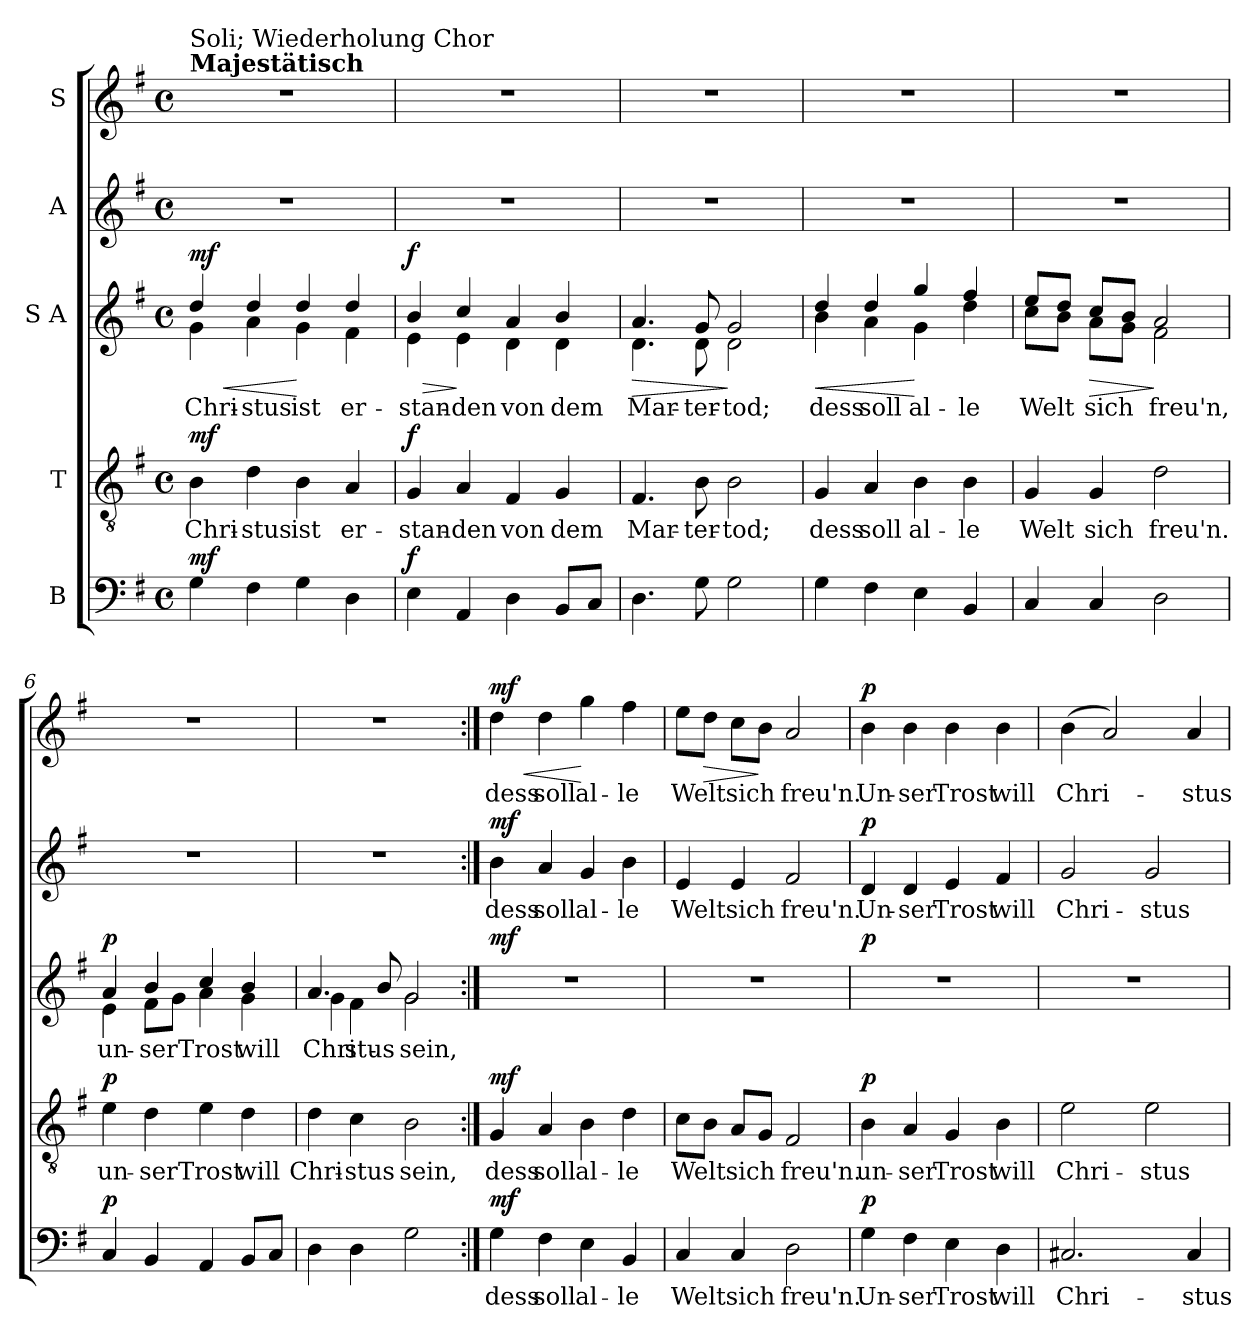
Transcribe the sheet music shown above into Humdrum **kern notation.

**kern	**text	**dynam	**kern	**text	**dynam	**kern	**text	**dynam	**kern	**text	**dynam	**kern	**text	**dynam
*part5	*part5	*part5	*part4	*part4	*part4	*part3	*part3	*part3	*part2	*part2	*part2	*part1	*part1	*part1
*staff5	*staff5	*staff5	*staff4	*staff4	*staff4	*staff3	*staff3	*staff3	*staff2	*staff2	*staff2	*staff1	*staff1	*staff1
*I"B	*	*	*I"T	*	*	*I"S A	*	*	*I"A	*	*	*I"S	*	*
*clefF4	*	*	*clefGv2	*	*	*clefG2	*	*	*clefG2	*	*	*clefG2	*	*
*k[f#]	*	*	*k[f#]	*	*	*k[f#]	*	*	*k[f#]	*	*	*k[f#]	*	*
*M4/4	*	*	*M4/4	*	*	*M4/4	*	*	*M4/4	*	*	*M4/4	*	*
*met(c)	*	*	*met(c)	*	*	*met(c)	*	*	*met(c)	*	*	*met(c)	*	*
=1	=1	=1	=1	=1	=1	=1	=1	=1	=1	=1	=1	=1	=1	=1
!	!	!	!	!	!	!	!	!	!	!	!	!LO:TX:a:B:t=Majestätisch	!	!
!	!	!	!	!	!	!	!	!	!	!	!	!LO:TX:a:t=Soli; Wiederholung Chor	!	!
!	!	!LO:DY:a	!	!LO:LY:b	!LO:DY:a	!	!LO:LY:b	!LO:HP:b	!	!	!	!	!	!
*	*	*	*	*	*	*^	*	*	*	*	*	*	*	*
!	!	!	!	!	!	!	!	!	!LO:DY:n=1:a	!	!	!	!	!	!
4G\	.	mf	4B\	Chri-	mf	4dd/	4g\	Chri-	< mf	1r	.	.	1r	.	.
!	!	!	!	!LO:LY:b	!	!	!	!LO:LY:b	!	!	!	!	!	!	!
4F#\	.	.	4d\	-stus	.	4dd/	4a\	-stus	.	.	.	.	.	.	.
!	!	!	!	!LO:LY:b	!	!	!	!LO:LY:b	!	!	!	!	!	!	!
4G\	.	.	4B\	ist	.	4dd/	4g\	ist	[	.	.	.	.	.	.
!	!	!	!	!LO:LY:b	!	!	!	!LO:LY:b	!	!	!	!	!	!	!
4D\	.	.	4A/	er-	.	4dd/	4f#\	er-	.	.	.	.	.	.	.
=2	=2	=2	=2	=2	=2	=2	=2	=2	=2	=2	=2	=2	=2	=2	=2
!	!	!LO:DY:a	!	!LO:LY:b	!LO:DY:a	!	!	!LO:LY:b	!LO:HP:b	!	!	!	!	!	!
!	!	!	!	!	!	!	!	!	!LO:DY:n=1:a	!	!	!	!	!	!
4E\	.	f	4G/	-stan-	f	4b/	4e\	-stan-	> f	1r	.	.	1r	.	.
!	!	!	!	!LO:LY:b	!	!	!	!LO:LY:b	!	!	!	!	!	!	!
4AA/	.	.	4A/	-den	.	4cc/	4e\	-den	]	.	.	.	.	.	.
!	!	!	!	!LO:LY:b	!	!	!	!LO:LY:b	!	!	!	!	!	!	!
4D\	.	.	4F#/	von	.	4a/	4d\	von	.	.	.	.	.	.	.
!	!	!	!	!LO:LY:b	!	!	!	!LO:LY:b	!	!	!	!	!	!	!
8BB/L	.	.	4G/	dem	.	4b/	4d\	dem	.	.	.	.	.	.	.
8C/J	.	.	.	.	.	.	.	.	.	.	.	.	.	.	.
=3	=3	=3	=3	=3	=3	=3	=3	=3	=3	=3	=3	=3	=3	=3	=3
!	!	!	!	!LO:LY:b	!	!	!	!LO:LY:b	!LO:HP:b	!	!	!	!	!	!
4.D\	.	.	4.F#/	Mar-	.	4.a/	4.d\	Mar-	>	1r	.	.	1r	.	.
!	!	!	!	!LO:LY:b	!	!	!	!LO:LY:b	!	!	!	!	!	!	!
8G\	.	.	8B\	-ter-	.	8g/	8d\	-ter-	.	.	.	.	.	.	.
!	!	!	!	!LO:LY:b	!	!	!	!LO:LY:b	!	!	!	!	!	!	!
2G\	.	.	2B\	-tod;	.	2g/	2d\	-tod;	]	.	.	.	.	.	.
!!LO:LB:g=z
=4	=4	=4	=4	=4	=4	=4	=4	=4	=4	=4	=4	=4	=4	=4	=4
!	!	!	!	!LO:LY:b	!	!	!	!LO:LY:b	!LO:HP:b	!	!	!	!	!	!
4G\	.	.	4G/	dess	.	4dd/	4b\	dess	<	1r	.	.	1r	.	.
!	!	!	!	!LO:LY:b	!	!	!	!LO:LY:b	!	!	!	!	!	!	!
4F#\	.	.	4A/	soll	.	4dd/	4a\	soll	.	.	.	.	.	.	.
!	!	!	!	!LO:LY:b	!	!	!	!LO:LY:b	!	!	!	!	!	!	!
4E\	.	.	4B\	al-	.	4gg/	4g\	al-	[	.	.	.	.	.	.
!	!	!	!	!LO:LY:b	!	!	!	!LO:LY:b	!	!	!	!	!	!	!
4BB/	.	.	4B\	-le	.	4ff#/	4dd\	-le	.	.	.	.	.	.	.
=5	=5	=5	=5	=5	=5	=5	=5	=5	=5	=5	=5	=5	=5	=5	=5
!	!	!	!	!LO:LY:b	!	!	!	!LO:LY:b	!	!	!	!	!	!	!
4C/	.	.	4G/	Welt	.	8ee/L	8cc\L	Welt	.	1r	.	.	1r	.	.
.	.	.	.	.	.	8dd/J	8b\J	.	.	.	.	.	.	.	.
!	!	!	!	!LO:LY:b	!	!	!	!LO:LY:b	!LO:HP:b	!	!	!	!	!	!
4C/	.	.	4G/	sich	.	8cc/L	8a\L	sich	>	.	.	.	.	.	.
.	.	.	.	.	.	8b/J	8g\J	.	.	.	.	.	.	.	.
!	!	!	!	!LO:LY:b	!	!	!	!LO:LY:b	!	!	!	!	!	!	!
2D\	.	.	2d\	freu'n.	.	2a/	2f#\	freu'n,	]	.	.	.	.	.	.
=6	=6	=6	=6	=6	=6	=6	=6	=6	=6	=6	=6	=6	=6	=6	=6
!	!	!LO:DY:a	!	!LO:LY:b	!LO:DY:a	!	!	!LO:LY:b	!LO:DY:a	!	!	!	!	!	!
4C/	.	p	4e\	un-	p	4a/	4e\	un-	p	1r	.	.	1r	.	.
!	!	!	!	!LO:LY:b	!	!	!	!LO:LY:b	!	!	!	!	!	!	!
4BB/	.	.	4d\	-ser	.	4b/	8f#\L	-ser	.	.	.	.	.	.	.
.	.	.	.	.	.	.	8g\J	.	.	.	.	.	.	.	.
!	!	!	!	!LO:LY:b	!	!	!	!LO:LY:b	!	!	!	!	!	!	!
4AA/	.	.	4e\	Trost	.	4cc/	4a\	Trost	.	.	.	.	.	.	.
!	!	!	!	!LO:LY:b	!	!	!	!LO:LY:b	!	!	!	!	!	!	!
8BB/L	.	.	4d\	will	.	4b/	4g\	will	.	.	.	.	.	.	.
8C/J	.	.	.	.	.	.	.	.	.	.	.	.	.	.	.
=7	=7	=7	=7	=7	=7	=7	=7	=7	=7	=7	=7	=7	=7	=7	=7
!	!	!	!	!LO:LY:b	!	!	!	!LO:LY:b	!	!	!	!	!	!	!
4D\	.	.	4d\	Chri-	.	4.a/	4g\	Chri-	.	1r	.	.	1r	.	.
!	!	!	!	!LO:LY:b	!	!	!	!LO:LY:b	!	!	!	!	!	!	!
4D\	.	.	4c\	-stus	.	.	4f#\	-stus	.	.	.	.	.	.	.
.	.	.	.	.	.	8b/	.	.	.	.	.	.	.	.	.
!	!	!	!	!LO:LY:b	!	!	!	!LO:LY:b	!	!	!	!	!	!	!
2G\	.	.	2B\	sein,	.	2g/	2g\	sein,	.	.	.	.	.	.	.
!!LO:LB:g=z
=8:|!	=8:|!	=8:|!	=8:|!	=8:|!	=8:|!	=8:|!	=8:|!	=8:|!	=8:|!	=8:|!	=8:|!	=8:|!	=8:|!	=8:|!	=8:|!
!	!LO:LY:b	!LO:DY:a	!	!LO:LY:b	!LO:DY:a	!	!	!	!LO:DY:b	!	!LO:LY:b	!LO:DY:a	!	!LO:LY:b	!LO:HP:b
!	!	!	!	!	!	!	!	!	!	!	!	!	!	!	!LO:DY:n=1:a
*	*	*	*	*	*	*v	*v	*	*	*	*	*	*	*	*
4G\	dess	mf	4G/	dess	mf	1r	.	mf	4b\	dess	mf	4dd\	dess	< mf
!	!LO:LY:b	!	!	!LO:LY:b	!	!	!	!	!	!LO:LY:b	!	!	!LO:LY:b	!
4F#\	soll	.	4A/	soll	.	.	.	.	4a/	soll	.	4dd\	soll	.
!	!LO:LY:b	!	!	!LO:LY:b	!	!	!	!	!	!LO:LY:b	!	!	!LO:LY:b	!
4E\	al-	.	4B\	al-	.	.	.	.	4g/	al-	.	4gg\	al-	[
!	!LO:LY:b	!	!	!LO:LY:b	!	!	!	!	!	!LO:LY:b	!	!	!LO:LY:b	!
4BB/	-le	.	4d\	-le	.	.	.	.	4b\	-le	.	4ff#\	-le	.
=9	=9	=9	=9	=9	=9	=9	=9	=9	=9	=9	=9	=9	=9	=9
!	!LO:LY:b	!	!	!LO:LY:b	!	!	!	!	!	!LO:LY:b	!	!	!LO:LY:b	!
4C/	Welt	.	8c\L	Welt	.	1r	.	.	4e/	Welt	.	8ee\L	Welt	.
!	!	!	!	!	!	!	!	!	!	!	!	!	!	!LO:HP:b
.	.	.	8B\J	.	.	.	.	.	.	.	.	8dd\J	.	>
!	!LO:LY:b	!	!	!LO:LY:b	!	!	!	!	!	!LO:LY:b	!	!	!LO:LY:b	!
4C/	sich	.	8A/L	sich	.	.	.	.	4e/	sich	.	8cc\L	sich	.
.	.	.	8G/J	.	.	.	.	.	.	.	.	8b\J	.	]
!	!LO:LY:b	!	!	!LO:LY:b	!	!	!	!	!	!LO:LY:b	!	!	!LO:LY:b	!
2D\	freu'n.	.	2F#/	freu'n.	.	.	.	.	2f#/	freu'n.	.	2a/	freu'n.	.
=10	=10	=10	=10	=10	=10	=10	=10	=10	=10	=10	=10	=10	=10	=10
!	!LO:LY:b	!LO:DY:a	!	!LO:LY:b	!LO:DY:a	!	!	!LO:DY:a	!	!LO:LY:b	!LO:DY:a	!	!LO:LY:b	!LO:DY:a
4G\	Un-	p	4B\	un-	p	1r	.	p	4d/	Un-	p	4b\	Un-	p
!	!LO:LY:b	!	!	!LO:LY:b	!	!	!	!	!	!LO:LY:b	!	!	!LO:LY:b	!
4F#\	-ser	.	4A/	-ser	.	.	.	.	4d/	-ser	.	4b\	-ser	.
!	!LO:LY:b	!	!	!LO:LY:b	!	!	!	!	!	!LO:LY:b	!	!	!LO:LY:b	!
4E\	Trost	.	4G/	Trost	.	.	.	.	4e/	Trost	.	4b\	Trost	.
!	!LO:LY:b	!	!	!LO:LY:b	!	!	!	!	!	!LO:LY:b	!	!	!LO:LY:b	!
4D\	will	.	4B\	will	.	.	.	.	4f#/	will	.	4b\	will	.
=11	=11	=11	=11	=11	=11	=11	=11	=11	=11	=11	=11	=11	=11	=11
!	!LO:LY:b	!	!	!LO:LY:b	!	!	!	!	!	!LO:LY:b	!	!	!LO:LY:b	!
2.C#X/	Chri-	.	2e\	Chri-	.	1r	.	.	2g/	Chri-	.	(4b\	Chri-	.
.	.	.	.	.	.	.	.	.	.	.	.	2a/)	.	.
!	!	!	!	!LO:LY:b	!	!	!	!	!	!LO:LY:b	!	!	!	!
.	.	.	2e\	-stus	.	.	.	.	2g/	-stus	.	.	.	.
!	!LO:LY:b	!	!	!	!	!	!	!	!	!	!	!	!LO:LY:b	!
4C#/	-stus	.	.	.	.	.	.	.	.	.	.	4a/	-stus	.
=	=	=	=	=	=	=	=	=	=	=	=	=	=	=
*-	*-	*-	*-	*-	*-	*-	*-	*-	*-	*-	*-	*-	*-	*-
